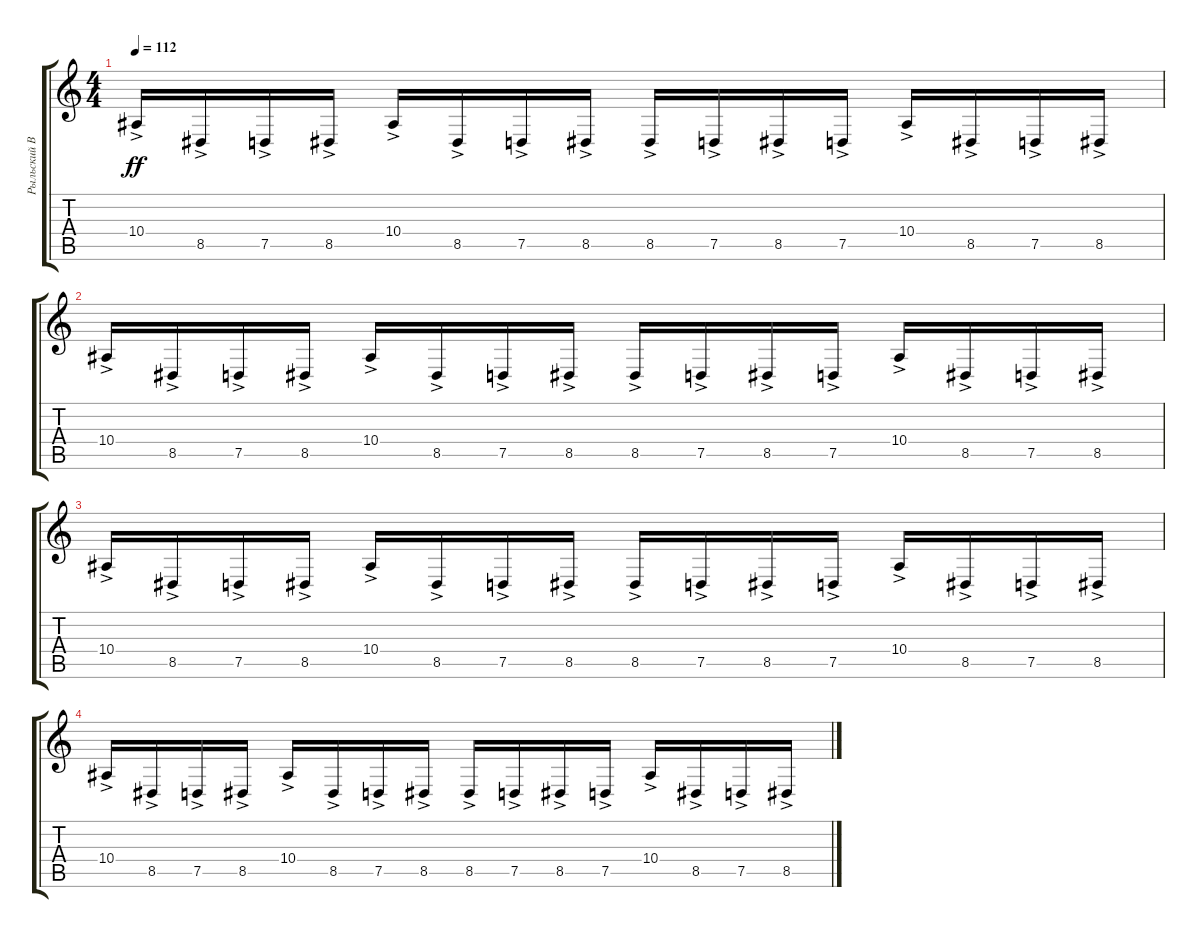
\track ("Рыльский Владислав" "Рыльский В") {instrument lead1square}
\staff {score tabs}
\tuning (D4 A3 F3 C3 G2 C2) {hide}
\ts (4 4)
\tempo 112
\clef g2
\ks c
10.4{ac}.16{dy ff} 8.5{ac}.16 7.5{ac}.16 8.5{ac}.16 10.4{ac}.16 8.5{ac}.16 7.5{ac}.16 8.5{ac}.16 8.5{ac}.16 7.5{ac}.16 8.5{ac}.16 7.5{ac}.16 10.4{ac}.16 8.5{ac}.16 7.5{ac}.16 8.5{ac}.16 |
10.4{ac}.16 8.5{ac}.16 7.5{ac}.16 8.5{ac}.16 10.4{ac}.16 8.5{ac}.16 7.5{ac}.16 8.5{ac}.16 8.5{ac}.16 7.5{ac}.16 8.5{ac}.16 7.5{ac}.16 10.4{ac}.16 8.5{ac}.16 7.5{ac}.16 8.5{ac}.16 |
10.4{ac}.16 8.5{ac}.16 7.5{ac}.16 8.5{ac}.16 10.4{ac}.16 8.5{ac}.16 7.5{ac}.16 8.5{ac}.16 8.5{ac}.16 7.5{ac}.16 8.5{ac}.16 7.5{ac}.16 10.4{ac}.16 8.5{ac}.16 7.5{ac}.16 8.5{ac}.16 |
10.4{ac}.16 8.5{ac}.16 7.5{ac}.16 8.5{ac}.16 10.4{ac}.16 8.5{ac}.16 7.5{ac}.16 8.5{ac}.16 8.5{ac}.16 7.5{ac}.16 8.5{ac}.16 7.5{ac}.16 10.4{ac}.16 8.5{ac}.16 7.5{ac}.16 8.5{ac}.16
